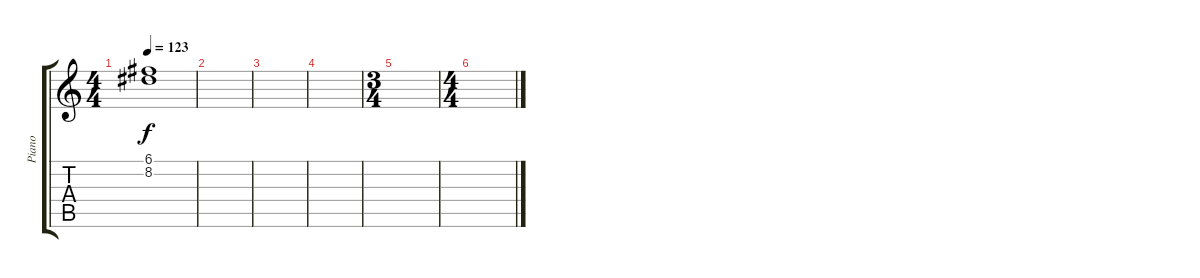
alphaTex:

\track ("Piano" "Piano") {instrument electricgrandpiano}
\staff {score tabs}
\tuning (C5 G4 Eb4 Bb3 F3 C3) {hide}
\ts (4 4)
\tempo 123
\clef g2
\ks c
(6.1 8.2).1{dy f} |
|
|
|
\ts (3 4)
|
\ts (4 4)
